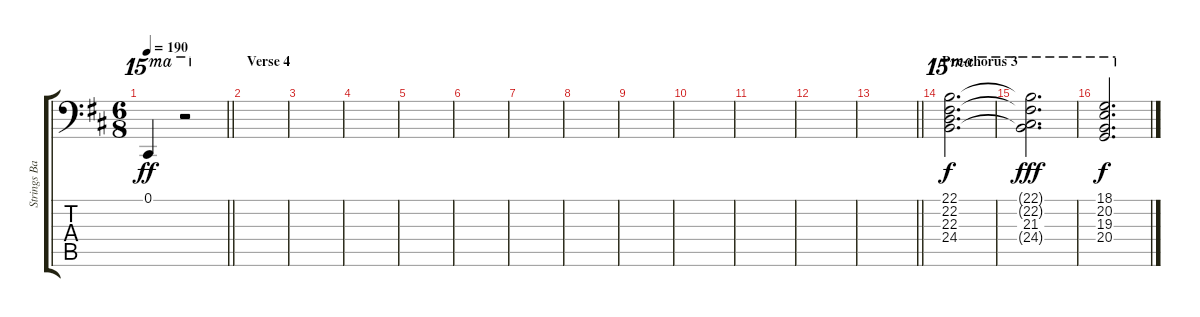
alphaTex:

\track ("Strings Back" "Strings Ba") {instrument stringensemble2}
\staff {score tabs}
\tuning (Db4 Ab3 E3 B2 Gb2 A1) {hide}
\ts (6 8)
\tempo 190
\clef f4
\barLineRight lightlight
\ks bminor
0.1{st}.4{ot 15ma dy ff} r.2{ot 15ma} |
\section ("" "Verse 4")
|
|
|
|
|
|
|
|
|
|
|
\barLineRight lightlight
|
\section ("" "Pre-chorus 3")
(22.1 22.2 22.3 24.4).2{d ot 15ma dy f} |
(22.1{t} 22.2{t} 21.3 24.4{t}).2{d ot 15ma dy fff} |
(18.1 20.2 19.3 20.4).2{d ot 15ma dy f}
